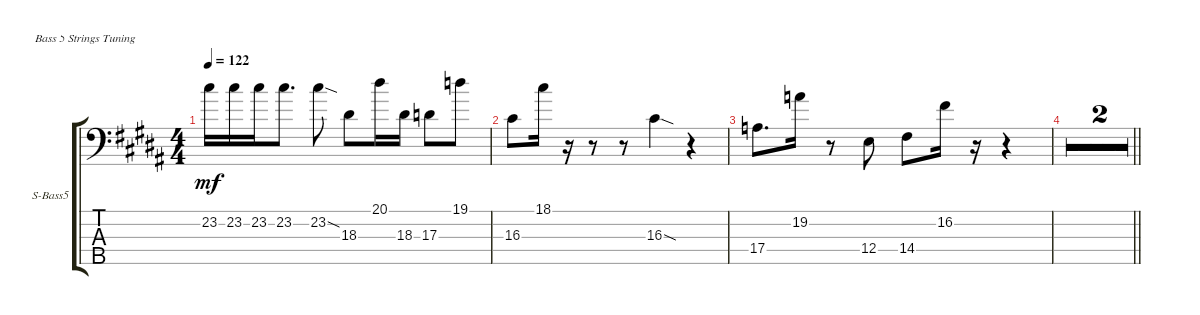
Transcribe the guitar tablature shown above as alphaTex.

\defaultSystemsLayout 4
\bracketExtendMode groupsimilarinstruments
\firstSystemTrackNameOrientation horizontal
\otherSystemsTrackNameOrientation horizontal
\track ("Synthesizer Bass" "S-Bass5") {multiBarRest instrument synthbass1}
\staff {score tabs}
\tuning (G2 D2 A1 E1 B0)
\ts (4 4)
\tempo 122
\clef f4
\ks b
23.2.16{dy mf} 23.2.16 23.2.16 23.2.8{d} 23.2{sod}.8 18.3.8 20.1.16 18.3.16 17.3.8 19.1.8 |
16.3.8 18.1.16 r.16 r.8 r.8 16.3{sod}.4 r.4 |
17.4.8{d} 19.2.16 r.8 12.4.8 14.4.8 16.2.16 r.16 r.4 |
\barLineRight lightlight
r.1 |
r.1
